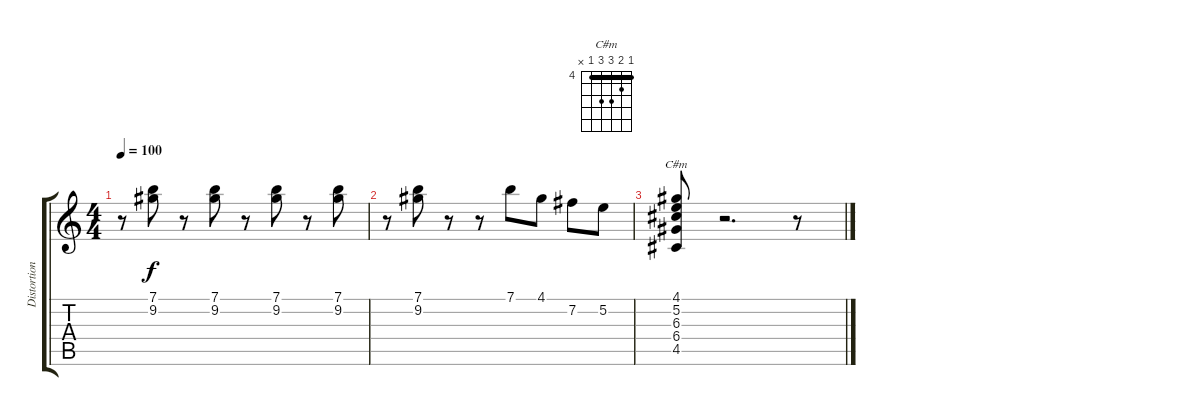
\track ("Distortion Guitar" "Distortion") {instrument distortionguitar}
\staff {score tabs}
\tuning (E4 B3 G3 D3 A2 E2) {hide}
\chord ("C#m" 4 5 6 6 4 x) {firstfret 4 barre 4}
\ts (4 4)
\tempo 100
\clef g2
\ks c
r.8{dy f} (7.1 9.2).8 r.8 (7.1 9.2).8 r.8 (7.1 9.2).8 r.8 (7.1 9.2).8 |
r.8 (7.1 9.2).8 r.8 r.8 7.1.8 4.1.8 7.2.8 5.2.8 |
(4.1 5.2 6.3 6.4 4.5).8{ch "C#m"} r.2{d} r.8
